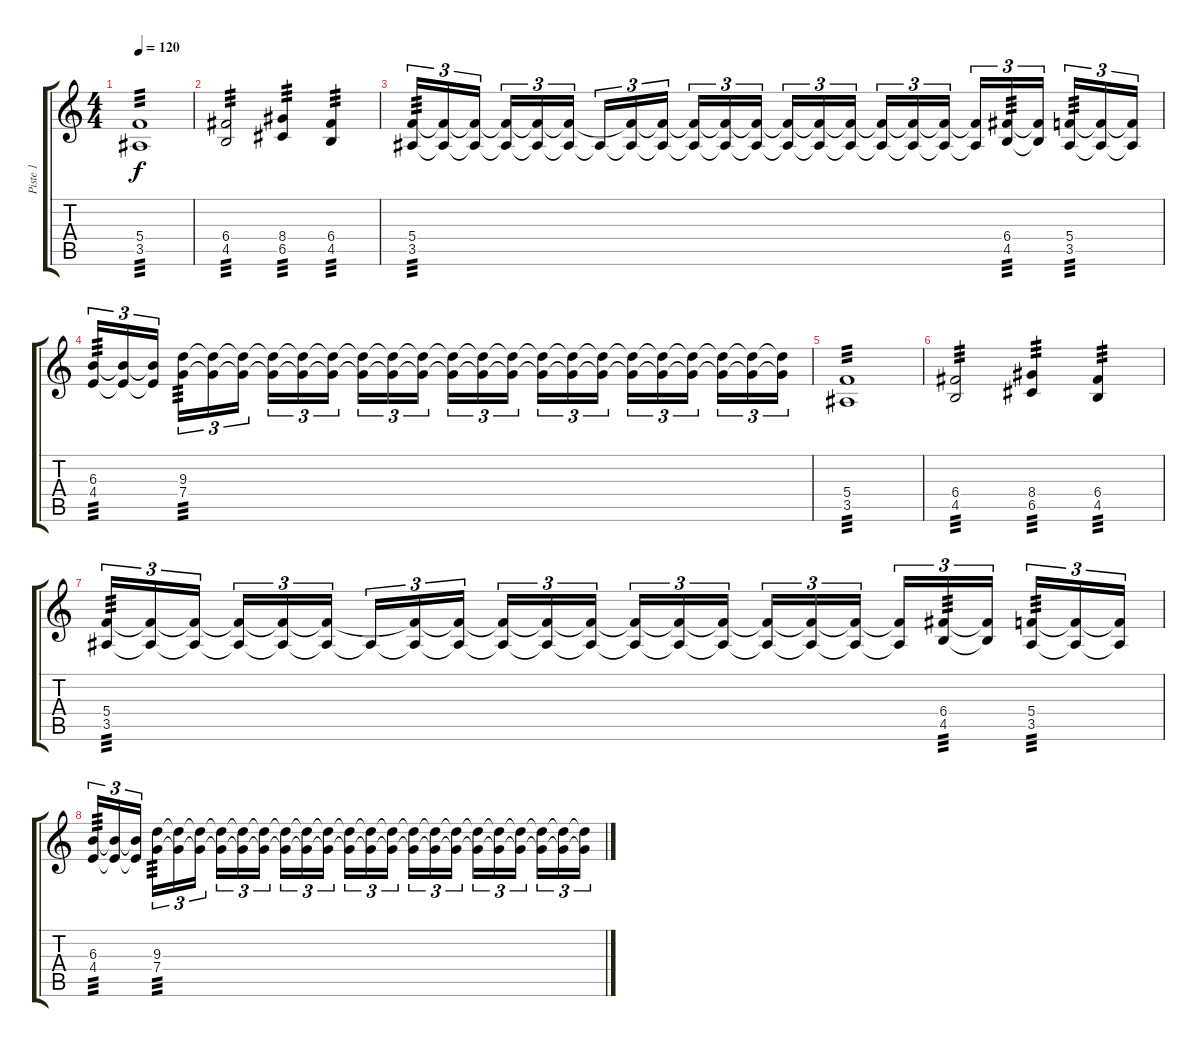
\track ("Piste 1" "Piste 1") {instrument distortionguitar}
\staff {score tabs}
\tuning (D4 A3 F3 C3 G2 D2) {hide}
\ts (4 4)
\tempo 120
\clef g2
\ks c
(5.4 3.5).1{tp 3 dy f} |
(6.4 4.5).2{tp 3} (8.4 6.5).4{tp 3} (6.4 4.5).4{tp 3} |
(5.4 3.5).16{tu (3 2) tp 3} (5.4{t} 3.5{t}).16{tu (3 2)} (5.4{t} 3.5{t}).16{tu (3 2) beam splitsecondary} (5.4{t} 3.5{t}).16{tu (3 2)} (5.4{t} 3.5{t}).16{tu (3 2)} (5.4{t} 3.5{t}).16{tu (3 2)} 3.5{t}.16{tu (3 2)} (5.4{t} 3.5{t}).16{tu (3 2)} (5.4{t} 3.5{t}).16{tu (3 2) beam splitsecondary} (5.4{t} 3.5{t}).16{tu (3 2)} (5.4{t} 3.5{t}).16{tu (3 2)} (5.4{t} 3.5{t}).16{tu (3 2)} (5.4{t} 3.5{t}).16{tu (3 2)} (5.4{t} 3.5{t}).16{tu (3 2)} (5.4{t} 3.5{t}).16{tu (3 2) beam splitsecondary} (5.4{t} 3.5{t}).16{tu (3 2)} (5.4{t} 3.5{t}).16{tu (3 2)} (5.4{t} 3.5{t}).16{tu (3 2)} (5.4{t} 3.5{t}).16{tu (3 2)} (6.4 4.5).16{tu (3 2) tp 3} (6.4{t} 4.5{t}).16{tu (3 2) beam splitsecondary} (5.4 3.5).16{tu (3 2) tp 3} (5.4{t} 3.5{t}).16{tu (3 2)} (5.4{t} 3.5{t}).16{tu (3 2)} |
(6.3 4.4).16{tu (3 2) tp 3} (6.3{t} 4.4{t}).16{tu (3 2)} (6.3{t} 4.4{t}).16{tu (3 2) beam splitsecondary} (9.3 7.4).16{tu (3 2) tp 3} (9.3{t} 7.4{t}).16{tu (3 2)} (9.3{t} 7.4{t}).16{tu (3 2)} (9.3{t} 7.4{t}).16{tu (3 2)} (9.3{t} 7.4{t}).16{tu (3 2)} (9.3{t} 7.4{t}).16{tu (3 2) beam splitsecondary} (9.3{t} 7.4{t}).16{tu (3 2)} (9.3{t} 7.4{t}).16{tu (3 2)} (9.3{t} 7.4{t}).16{tu (3 2)} (9.3{t} 7.4{t}).16{tu (3 2)} (9.3{t} 7.4{t}).16{tu (3 2)} (9.3{t} 7.4{t}).16{tu (3 2) beam splitsecondary} (9.3{t} 7.4{t}).16{tu (3 2)} (9.3{t} 7.4{t}).16{tu (3 2)} (9.3{t} 7.4{t}).16{tu (3 2)} (9.3{t} 7.4{t}).16{tu (3 2)} (9.3{t} 7.4{t}).16{tu (3 2)} (9.3{t} 7.4{t}).16{tu (3 2) beam splitsecondary} (9.3{t} 7.4{t}).16{tu (3 2)} (9.3{t} 7.4{t}).16{tu (3 2)} (9.3{t} 7.4{t}).16{tu (3 2)} |
(5.4 3.5).1{tp 3} |
(6.4 4.5).2{tp 3} (8.4 6.5).4{tp 3} (6.4 4.5).4{tp 3} |
(5.4 3.5).16{tu (3 2) tp 3} (5.4{t} 3.5{t}).16{tu (3 2)} (5.4{t} 3.5{t}).16{tu (3 2) beam splitsecondary} (5.4{t} 3.5{t}).16{tu (3 2)} (5.4{t} 3.5{t}).16{tu (3 2)} (5.4{t} 3.5{t}).16{tu (3 2)} 3.5{t}.16{tu (3 2)} (5.4{t} 3.5{t}).16{tu (3 2)} (5.4{t} 3.5{t}).16{tu (3 2) beam splitsecondary} (5.4{t} 3.5{t}).16{tu (3 2)} (5.4{t} 3.5{t}).16{tu (3 2)} (5.4{t} 3.5{t}).16{tu (3 2)} (5.4{t} 3.5{t}).16{tu (3 2)} (5.4{t} 3.5{t}).16{tu (3 2)} (5.4{t} 3.5{t}).16{tu (3 2) beam splitsecondary} (5.4{t} 3.5{t}).16{tu (3 2)} (5.4{t} 3.5{t}).16{tu (3 2)} (5.4{t} 3.5{t}).16{tu (3 2)} (5.4{t} 3.5{t}).16{tu (3 2)} (6.4 4.5).16{tu (3 2) tp 3} (6.4{t} 4.5{t}).16{tu (3 2) beam splitsecondary} (5.4 3.5).16{tu (3 2) tp 3} (5.4{t} 3.5{t}).16{tu (3 2)} (5.4{t} 3.5{t}).16{tu (3 2)} |
(6.3 4.4).16{tu (3 2) tp 3} (6.3{t} 4.4{t}).16{tu (3 2)} (6.3{t} 4.4{t}).16{tu (3 2) beam splitsecondary} (9.3 7.4).16{tu (3 2) tp 3} (9.3{t} 7.4{t}).16{tu (3 2)} (9.3{t} 7.4{t}).16{tu (3 2)} (9.3{t} 7.4{t}).16{tu (3 2)} (9.3{t} 7.4{t}).16{tu (3 2)} (9.3{t} 7.4{t}).16{tu (3 2) beam splitsecondary} (9.3{t} 7.4{t}).16{tu (3 2)} (9.3{t} 7.4{t}).16{tu (3 2)} (9.3{t} 7.4{t}).16{tu (3 2)} (9.3{t} 7.4{t}).16{tu (3 2)} (9.3{t} 7.4{t}).16{tu (3 2)} (9.3{t} 7.4{t}).16{tu (3 2) beam splitsecondary} (9.3{t} 7.4{t}).16{tu (3 2)} (9.3{t} 7.4{t}).16{tu (3 2)} (9.3{t} 7.4{t}).16{tu (3 2)} (9.3{t} 7.4{t}).16{tu (3 2)} (9.3{t} 7.4{t}).16{tu (3 2)} (9.3{t} 7.4{t}).16{tu (3 2) beam splitsecondary} (9.3{t} 7.4{t}).16{tu (3 2)} (9.3{t} 7.4{t}).16{tu (3 2)} (9.3{t} 7.4{t}).16{tu (3 2)}
